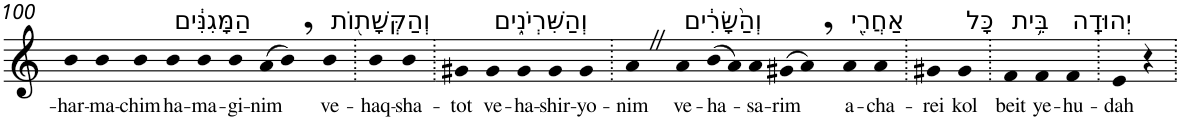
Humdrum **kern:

**kern	**text
*part1	*part1
*staff1	*staff1
*I"Piano	*
*I'Pno	*
!!LO:PB:g=z
*clefG2	*
*k[]	*
=100	=100
!	!LO:LY:b
4b	-har-
!	!LO:LY:b
4b	-ma-
!	!LO:LY:b
4b	-chim
!LO:TX:a:t=הַמָּגִנִּ֔ים	!
!	!LO:LY:b
4b	ha-
!	!LO:LY:b
4b	-ma-
!	!LO:LY:b
4b	-gi-
!	!LO:LY:b
(>8a	-nim
8b,)	.
!LO:TX:a:t=וְהַקְּשָׁת֖וֹת	!
!	!LO:LY:b
4b	ve-
=101.	=101.
!	!LO:LY:b
4b	-haq-
!	!LO:LY:b
4b	-sha-
=102.	=102.
!	!LO:LY:b
4g#X	-tot
!LO:TX:a:t=וְהַשִּׁרְיֹנִ֑ים	!
!	!LO:LY:b
4g#	ve-
!	!LO:LY:b
4g#	-ha-
!	!LO:LY:b
4g#	-shir-
!	!LO:LY:b
4g#	-yo-
=103.	=103.
!	!LO:LY:b
4aZ	-nim
!LO:TX:a:t=וְהַ֨שָּׂרִ֔ים	!
!	!LO:LY:b
4a	ve-
!	!LO:LY:b
(>8b	-ha-
8a)	.
!	!LO:LY:b
4a	-sa-
!	!LO:LY:b
(>8g#X	-rim
8a,)	.
!LO:TX:a:t=אַחֲרֵ֖י	!
!	!LO:LY:b
4a	a-
!	!LO:LY:b
4a	-cha-
=104.	=104.
!	!LO:LY:b
4g#X	-rei
!LO:TX:a:t=כָּל	!
!	!LO:LY:b
4g#	kol
=105.	=105.
!LO:TX:a:t=בֵּ֥ית	!
!	!LO:LY:b
4f	beit
!LO:TX:a:t=יְהוּדָֽה	!
!	!LO:LY:b
4f	ye-
!	!LO:LY:b
4f	-hu-
=106.	=106.
!	!LO:LY:b
4e	-dah
4r	.
=.	=.
*-	*-
